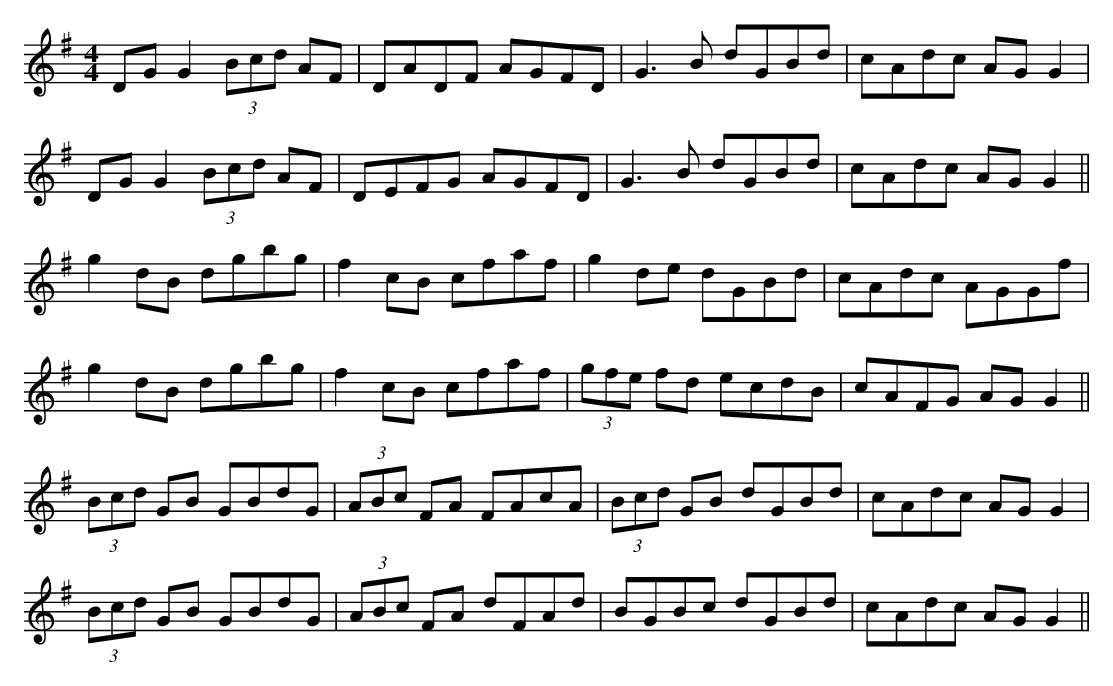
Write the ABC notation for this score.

X:1
M:4/4
K:G
DG G2 (3 Bcd AF|DADF AGFD|G3 B dGBd|cAdc AG G2|
DG G2 (3 Bcd AF|DEFG AGFD|G3 B dGBd|cAdc AG G2||
g2 dB dgbg|f2 cB cfaf|g2 de dGBd|cAdc AGGf|
g2 dB dgbg|f2 cB cfaf|(3 gfe fd ecdB|cAFG AG G2||
(3 Bcd GB GBdG|(3 ABc FA FAcA|(3 Bcd GB dGBd|cAdc AG G2|
(3 Bcd GB GBdG|(3 ABc FA dFAd|BGBc dGBd|cAdc AG G2||
